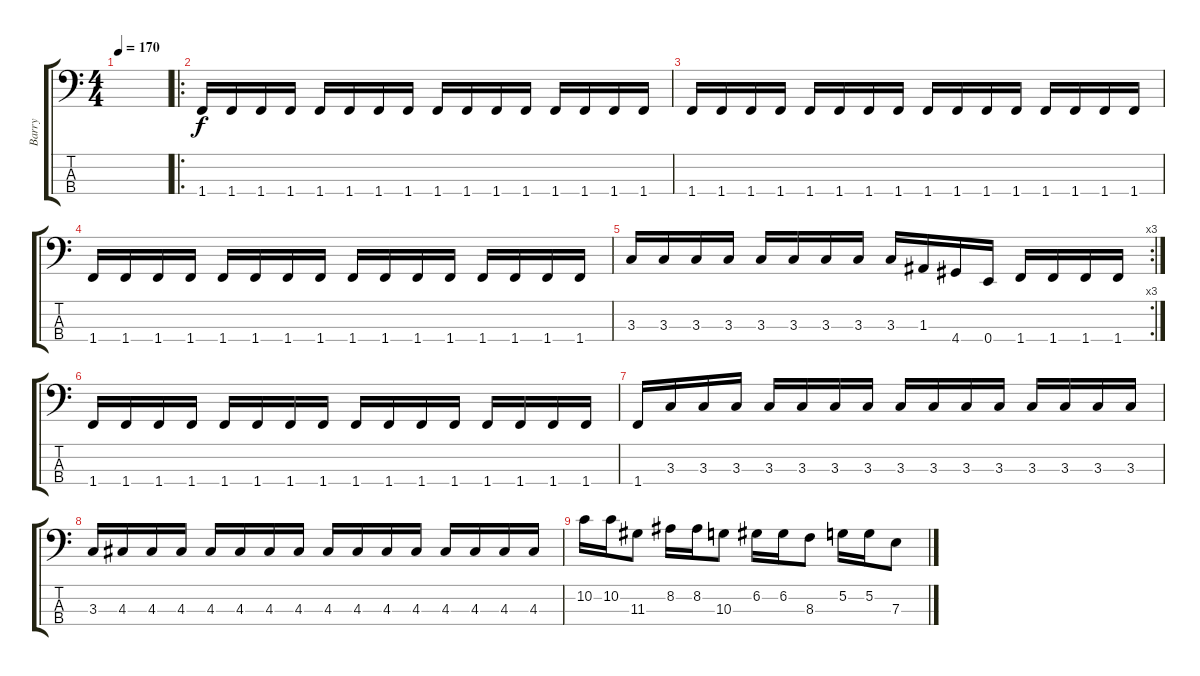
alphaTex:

\track ("Barry" "Barry") {instrument electricbasspick}
\staff {score tabs}
\tuning (G2 D2 A1 E1) {hide}
\ts (4 4)
\tempo 170
\clef f4
\ks c
|
\ro
1.4.16 1.4.16 1.4.16 1.4.16 1.4.16 1.4.16 1.4.16 1.4.16 1.4.16 1.4.16 1.4.16 1.4.16 1.4.16 1.4.16 1.4.16 1.4.16 |
1.4.16 1.4.16 1.4.16 1.4.16 1.4.16 1.4.16 1.4.16 1.4.16 1.4.16 1.4.16 1.4.16 1.4.16 1.4.16 1.4.16 1.4.16 1.4.16 |
1.4.16 1.4.16 1.4.16 1.4.16 1.4.16 1.4.16 1.4.16 1.4.16 1.4.16 1.4.16 1.4.16 1.4.16 1.4.16 1.4.16 1.4.16 1.4.16 |
\rc 3
3.3.16 3.3.16 3.3.16 3.3.16 3.3.16 3.3.16 3.3.16 3.3.16 3.3.16 1.3.16 4.4.16 0.4.16 1.4.16 1.4.16 1.4.16 1.4.16 |
1.4.16 1.4.16 1.4.16 1.4.16 1.4.16 1.4.16 1.4.16 1.4.16 1.4.16 1.4.16 1.4.16 1.4.16 1.4.16 1.4.16 1.4.16 1.4.16 |
1.4.16 3.3.16 3.3.16 3.3.16 3.3.16 3.3.16 3.3.16 3.3.16 3.3.16 3.3.16 3.3.16 3.3.16 3.3.16 3.3.16 3.3.16 3.3.16 |
3.3.16 4.3.16 4.3.16 4.3.16 4.3.16 4.3.16 4.3.16 4.3.16 4.3.16 4.3.16 4.3.16 4.3.16 4.3.16 4.3.16 4.3.16 4.3.16 |
10.2.16 10.2.16 11.3.8 8.2.16 8.2.16 10.3.8 6.2.16 6.2.16 8.3.8 5.2.16 5.2.16 7.3.8
